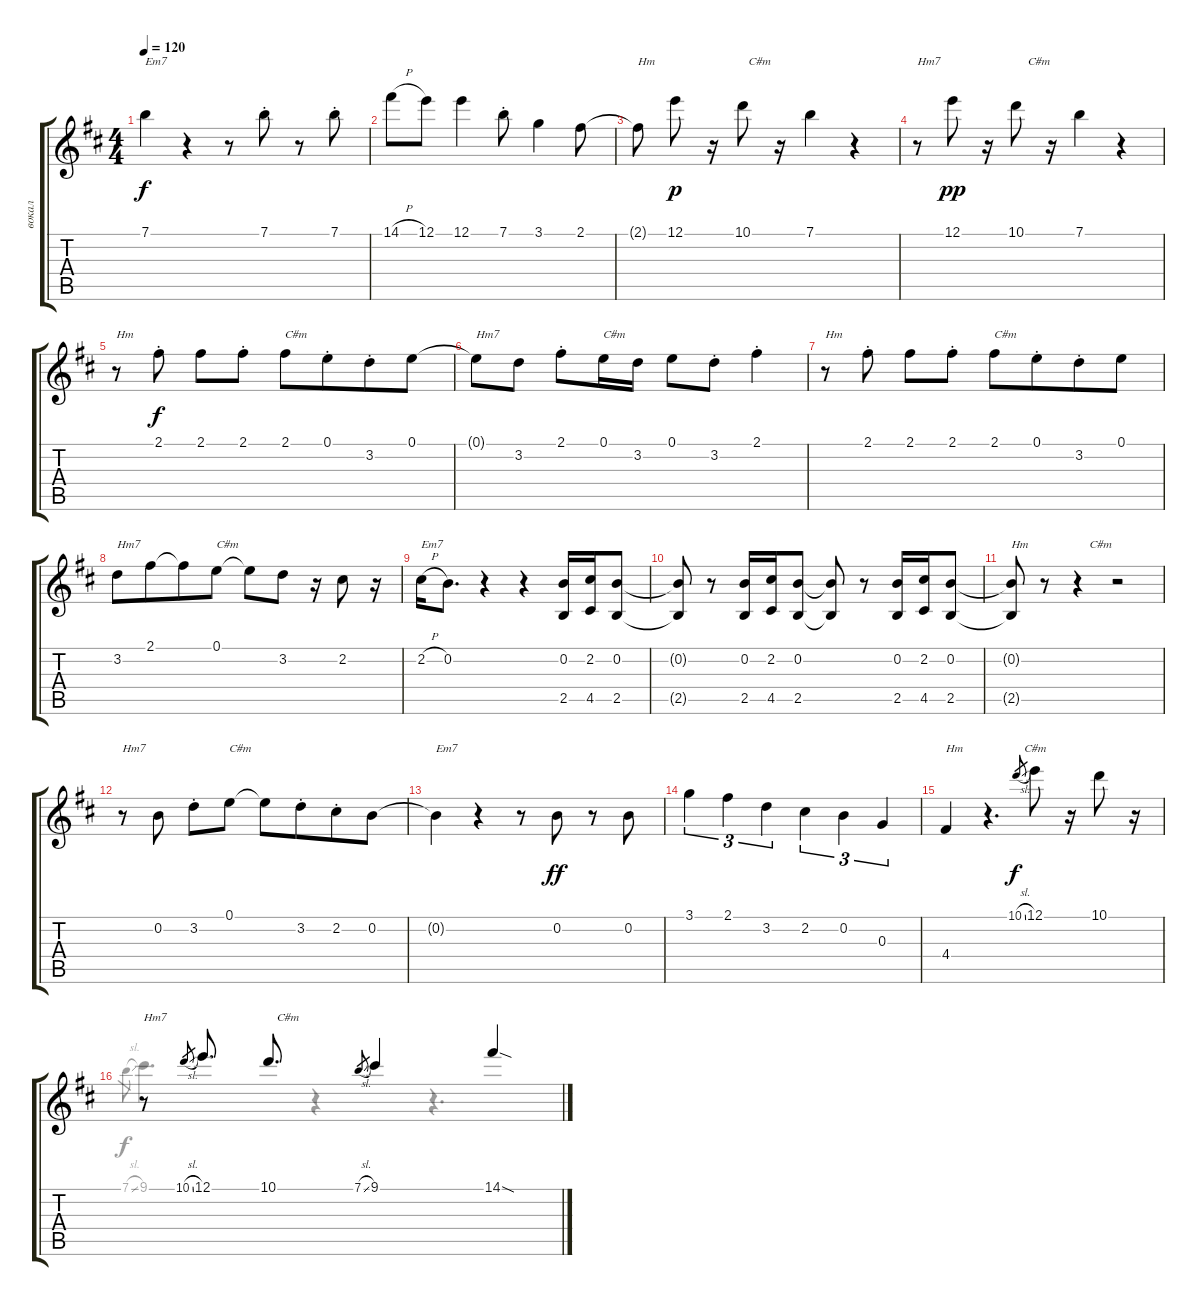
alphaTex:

\track ("вокал" "вокал") {instrument electricguitarjazz}
\staff {score tabs}
\tuning (E4 B3 G3 D3 A2 E2) {hide}
\voice
\ts (4 4)
\tempo 120
\clef g2
\ks bminor
7.1{t}.4{txt "Em7" dy f} r.4 r.8 7.1{st}.8 r.8 7.1{st}.8 |
14.1{h}.8 12.1.8 12.1.4 7.1{st}.8 3.1.4 2.1.8 |
2.1{t}.8{txt "Hm" beam split} 12.1.8{dy p} r.16 10.1.8{txt "  C#m"} r.16 7.1.4 r.4 |
r.8{txt "Hm7"} 12.1.8{dy pp} r.16 10.1.8{txt "    C#m"} r.16 7.1.4 r.4 |
r.8{txt "Hm"} 2.1{st}.8{dy f} 2.1.8 2.1{st}.8 2.1.8{txt "C#m"} 0.1{st}.8{beam merge} 3.2{st}.8 0.1.8 |
0.1{t}.8{txt "Hm7"} 3.2.8 2.1{st}.8 0.1.16{txt "C#m"} 3.2.16 0.1.8 3.2{st}.8 2.1{st}.4 |
r.8{txt "Hm"} 2.1{st}.8 2.1.8 2.1{st}.8 2.1.8{txt "C#m"} 0.1{st}.8{beam merge} 3.2{st}.8 0.1.8 |
3.2.8{txt "Hm7" beam merge} 2.1.8{beam merge} 2.1{t}.8 0.1.8{txt "C#m"} 0.1{t}.8 3.2.8 r.16{beam merge} 2.2.8 r.16 |
2.2{h}.16{txt "Em7"} 0.2.8{d} r.4 r.4 (0.2 2.5).16 (2.2 4.5).16 (0.2 2.5).8 |
(0.2{t} 2.5{t}).8 r.8 (0.2 2.5).16 (2.2 4.5).16 (0.2 2.5).8 (0.2{t} 2.5{t}).8 r.8 (0.2 2.5).16 (2.2 4.5).16 (0.2 2.5).8 |
(0.2{t} 2.5{t}).8{txt "Hm"} r.8 r.4{txt "    C#m"} r.2 |
r.8{txt "Hm7"} 0.2.8 3.2{st}.8 0.1.8{txt "C#m"} 0.1{t}.8 3.2{st}.8{beam merge} 2.2{st}.8 0.2.8 |
0.2{t}.4{txt "Em7"} r.4 r.8 0.2.8{dy ff} r.8 0.2.8 |
3.1.4{tu (3 2)} 2.1.4{tu (3 2)} 3.2.4{tu (3 2)} 2.2.4{tu (3 2)} 0.2.4{tu (3 2)} 0.3.4{tu (3 2)} |
4.4.4{txt "Hm"} r.4{d txt "            C#m"} 10.1{sl}.8{gr dy f} 12.1.8 r.16 10.1.8 r.16 |
r.8{txt "Hm7"} 10.1{sl}.8{gr} 12.1.8{d} 10.1.8{d txt "   C#m"} 7.1{sl}.8{gr} 9.1.4 14.1{sod}.4
\voice
\clef g2
\ottava regular
\simile none
\ks bminor
|
|
|
|
|
|
|
|
|
|
|
|
|
|
|
7.1{sl}.8{gr} 9.1.4{d} r.4 r.4{d}
